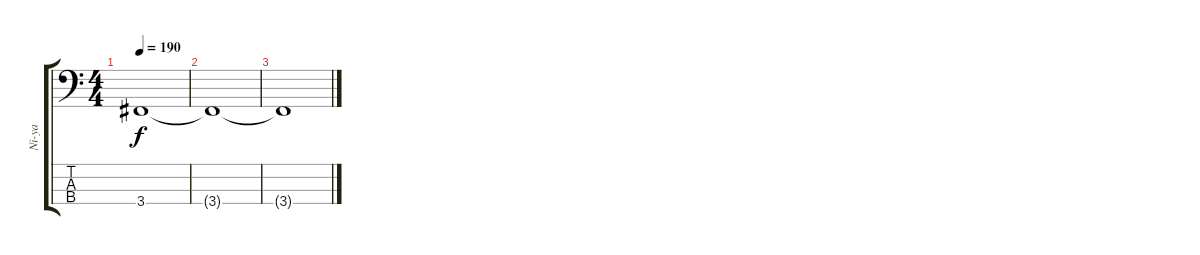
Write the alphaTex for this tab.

\track ("Ni-ya  " "Ni-ya  ") {instrument electricbassfinger}
\staff {score tabs}
\tuning (Gb2 Db2 Ab1 Eb1) {hide}
\ts (4 4)
\tempo 190
\clef f4
\ks c
3.4{t}.1{dy f} |
3.4{t}.1 |
3.4{t}.1
